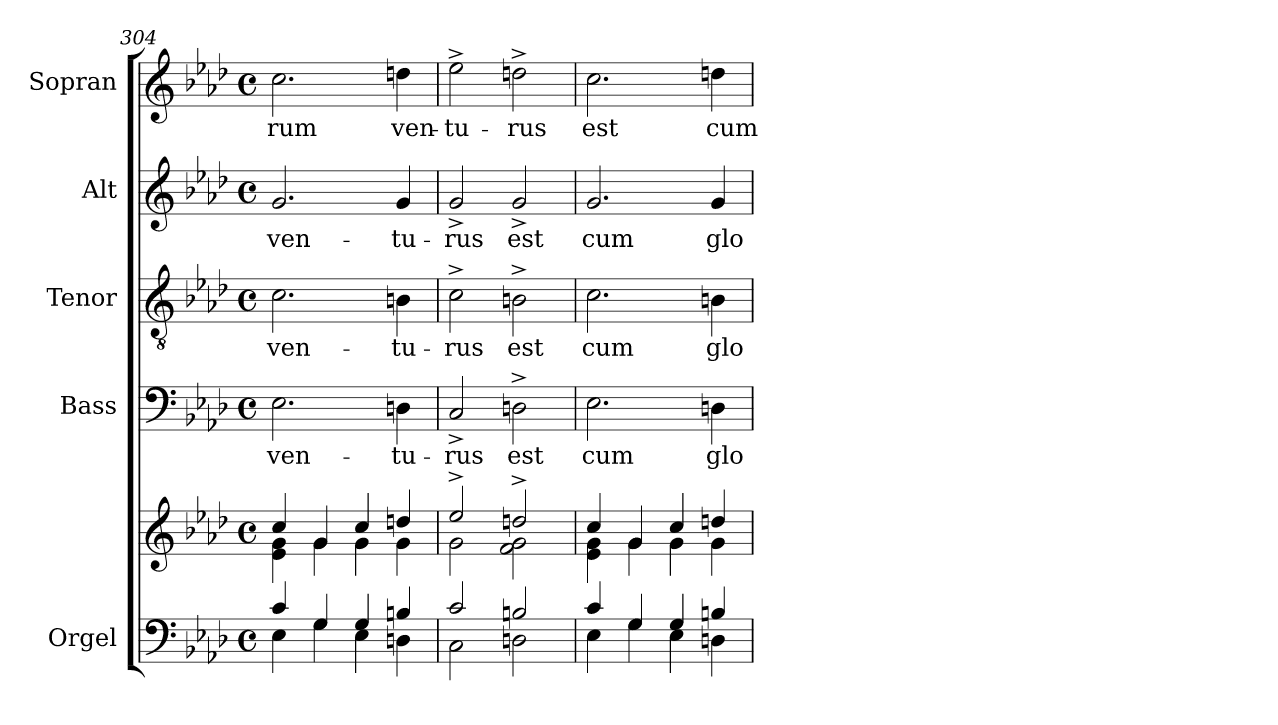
**kern	**kern	**kern	**text	**kern	**text	**kern	**text	**kern	**text
*part5	*part5	*part4	*part4	*part3	*part3	*part2	*part2	*part1	*part1
*staff6	*staff5	*staff4	*staff4	*staff3	*staff3	*staff2	*staff2	*staff1	*staff1
*I"Orgel	*	*I"Bass	*	*I"Tenor	*	*I"Alt	*	*I"Sopran	*
*I'Org.	*	*I'B.	*	*I'T.	*	*I'A.	*	*I'S.	*
*clefF4	*clefG2	*clefF4	*	*clefGv2	*	*clefG2	*	*clefG2	*
*k[b-e-a-d-]	*k[b-e-a-d-]	*k[b-e-a-d-]	*	*k[b-e-a-d-]	*	*k[b-e-a-d-]	*	*k[b-e-a-d-]	*
*A-:	*A-:	*A-:	*	*A-:	*	*A-:	*	*A-:	*
*M4/4	*M4/4	*M4/4	*	*M4/4	*	*M4/4	*	*M4/4	*
*met(c)	*met(c)	*met(c)	*	*met(c)	*	*met(c)	*	*met(c)	*
=304	=304	=304	=304	=304	=304	=304	=304	=304	=304
*^	*^	*	*	*	*	*	*	*	*
!	!	!	!	!	!LO:LY:b	!	!LO:LY:b	!	!LO:LY:b	!	!LO:LY:b
4c/	4E-\	4cc/	4e-\ 4g\	2.E-\	ven-	2.c\	ven-	2.g/	ven-	2.cc\	-rum
4G/	4G\	4g/	4g\	.	.	.	.	.	.	.	.
4G/	4E-\	4cc/	4g\	.	.	.	.	.	.	.	.
!	!	!	!	!	!LO:LY:b	!	!LO:LY:b	!	!LO:LY:b	!	!LO:LY:b
4Bn/	4Dn\	4ddn/	4g\	4Dn\	-tu-	4Bn\	-tu-	4g/	-tu-	4ddn\	ven-
=305	=305	=305	=305	=305	=305	=305	=305	=305	=305	=305	=305
!	!	!	!	!	!LO:LY:b	!	!LO:LY:b	!	!LO:LY:b	!	!LO:LY:b
2c/	2C\	2ee-^>/	2g\	2C^>/	-rus	2c^>\	-rus	2g^>/	-rus	2ee-^>\	-tu-
!	!	!	!	!	!LO:LY:b	!	!LO:LY:b	!	!LO:LY:b	!	!LO:LY:b
2Bn/	2Dn\	2ddn^>/	2f\ 2g\	2Dn^>\	est	2Bn^>\	est	2g^>/	est	2ddn^>\	-rus
=306	=306	=306	=306	=306	=306	=306	=306	=306	=306	=306	=306
!	!	!	!	!	!LO:LY:b	!	!LO:LY:b	!	!LO:LY:b	!	!LO:LY:b
4c/	4E-\	4cc/	4e-\ 4g\	2.E-\	cum	2.c\	cum	2.g/	cum	2.cc\	est
4G/	4G\	4g/	4g\	.	.	.	.	.	.	.	.
4G/	4E-\	4cc/	4g\	.	.	.	.	.	.	.	.
!	!	!	!	!	!LO:LY:b	!	!LO:LY:b	!	!LO:LY:b	!	!LO:LY:b
4Bn/	4Dn\	4ddn/	4g\	4Dn\	glo-	4Bn\	glo-	4g/	glo-	4ddn\	cum
*v	*v	*	*	*	*	*	*	*	*	*	*
*	*v	*v	*	*	*	*	*	*	*	*
=	=	=	=	=	=	=	=	=	=
*-	*-	*-	*-	*-	*-	*-	*-	*-	*-
